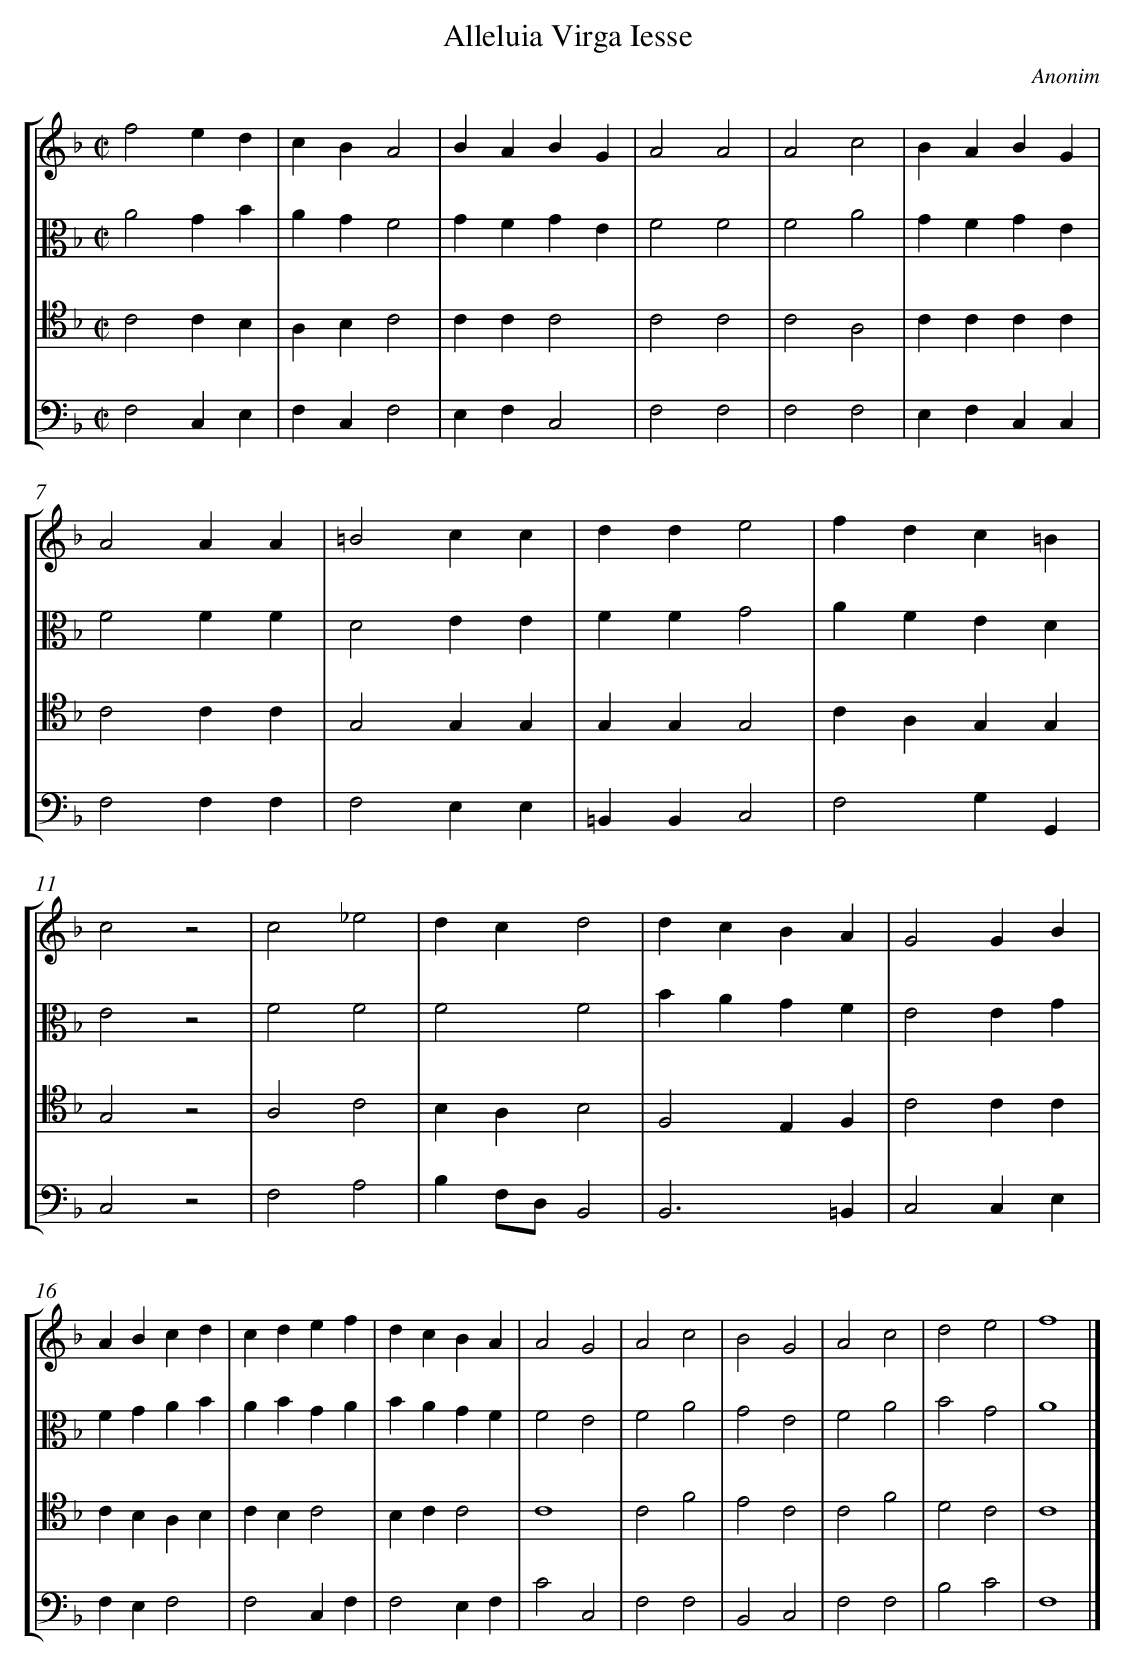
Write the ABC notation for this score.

X:1
T: Alleluia Virga Iesse
C: Anonim
L: 1/4
M: C|
%%staves [1 2 3 4]
V: 1
V: 2 clef=alto
V: 3 clef=tenor
V: 4 clef=bass
K: F
[V:1] f2ed |
[V:2] A2GB |
[V:3] C2CB, |
[V:4] F,2C,E, |
[V:1] cBA2 |
[V:2] AGF2 |
[V:3] A,B,C2 |
[V:4] F,C,F,2 |
[V:1] BABG |
[V:2] GFGE |
[V:3] CCC2 |
[V:4] E,F,C,2 |
[V:1] A2A2 |
[V:2] F2F2 |
[V:3] C2C2 |
[V:4] F,2F,2 |
[V:1] A2c2 |
[V:2] F2A2 |
[V:3] C2A,2 |
[V:4] F,2F,2 |
[V:1] BABG |
[V:2] GFGE |
[V:3] CCCC |
[V:4] E,F,C,C, |
[V:1] A2AA |
[V:2] F2FF |
[V:3] C2CC |
[V:4] F,2F,F, |
[V:1] =B2cc |
[V:2] D2EE |
[V:3] G,2G,G, |
[V:4] F,2E,E, |
[V:1] dde2 |
[V:2] FFG2 |
[V:3] G,G,G,2 |
[V:4] =B,,B,,C,2 |
[V:1] fdc=B |
[V:2] AFED |
[V:3] CA,G,G, |
[V:4] F,2G,G,, |
[V:1] c2z2 |
[V:2] E2z2 |
[V:3] G,2z2 |
[V:4] C,2z2 |
[V:1] c2_e2 |
[V:2] F2F2 |
[V:3] A,2C2 |
[V:4] F,2A,2 |
[V:1] dcd2 |
[V:2] F2F2 |
[V:3] B,A,B,2 |
[V:4] B,F,/D,/B,,2 |
[V:1] dcBA |
[V:2] BAGF |
[V:3] F,2E,F, |
[V:4] B,,3=B,, |
[V:1] G2GB |
[V:2] E2EG |
[V:3] C2CC |
[V:4] C,2C,E, |
[V:1] ABcd |
[V:2] FGAB |
[V:3] CB,A,B, |
[V:4] F,E,F,2 |
[V:1] cdef |
[V:2] ABGA |
[V:3] CB,C2 |
[V:4] F,2C,F, |
[V:1] dcBA |
[V:2] BAGF |
[V:3] B,CC2 |
[V:4] F,2E,F, |
[V:1] A2G2 |
[V:2] F2E2 |
[V:3] C4 |
[V:4] C2C,2 |
[V:1] A2c2 |
[V:2] F2A2 |
[V:3] C2F2 |
[V:4] F,2F,2 |
[V:1] B2G2 |
[V:2] G2E2 |
[V:3] E2C2 |
[V:4] B,,2C,2 |
[V:1] A2c2 |
[V:2] F2A2 |
[V:3] C2F2 |
[V:4] F,2F,2 |
[V:1] d2e2 |
[V:2] B2G2 |
[V:3] D2C2 |
[V:4] B,2C2 |
[V:1] f4 |]
[V:2] A4 |]
[V:3] C4 |]
[V:4] F,4 |]
